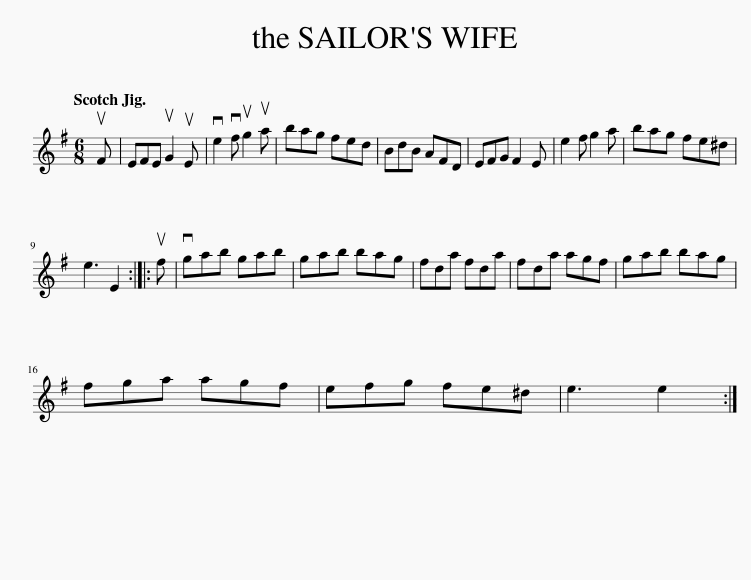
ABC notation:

X:1
L:1/8
Q:1/4=120
M:6/8
I:linebreak $
K:Emin
V:1 treble
V:1
 uF | EFE uG2 uE | ve2 vf ug2 ua | bag fed | BdB AFD | %5
 EFG F2 E | e2 f g2 a | bag fe^d |$ e3 E2 :: uf | %10
 vgab gab | gab bag | fda fda | fda agf | gab bag |$ %15
 fga agf | efg fe^d | e3 e2 :| %18
